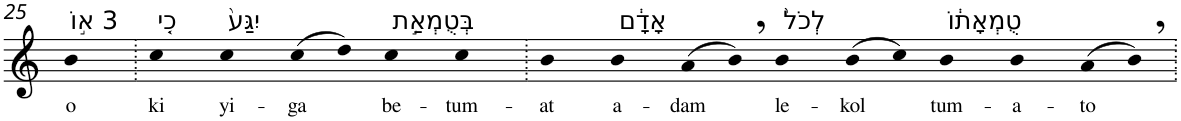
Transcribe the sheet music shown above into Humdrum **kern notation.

**kern	**text
*part1	*part1
*staff1	*staff1
*I"Piano	*
*I'Pno	*
!!LO:PB:g=z
*clefG2	*
*k[]	*
=25	=25
!LO:TX:a:t=3 א֣וֹ	!
!	!LO:LY:b
4b	o
=26.	=26.
!LO:TX:a:t=כִ֤י	!
!	!LO:LY:b
4cc	ki
!LO:TX:a:t=יִגַּע֙	!
!	!LO:LY:b
4cc	yi-
!	!LO:LY:b
(>8cc	-ga
8dd)	.
!LO:TX:a:t=בְּטֻמְאַ֣ת	!
!	!LO:LY:b
4cc	be-
!	!LO:LY:b
4cc	-tum-
=27.	=27.
!	!LO:LY:b
4b	-at
!LO:TX:a:t=אָדָ֔ם	!
!	!LO:LY:b
4b	a-
!	!LO:LY:b
(>8a	-dam
8b,)	.
!LO:TX:a:t=לְכֹל֙	!
!	!LO:LY:b
4b	le-
!	!LO:LY:b
(>8b	-kol
8cc)	.
!LO:TX:a:t=טֻמְאָת֔וֹ	!
!	!LO:LY:b
4b	tum-
!	!LO:LY:b
4b	-a-
!	!LO:LY:b
(>8a	-to
8b,)	.
=.	=.
*-	*-
